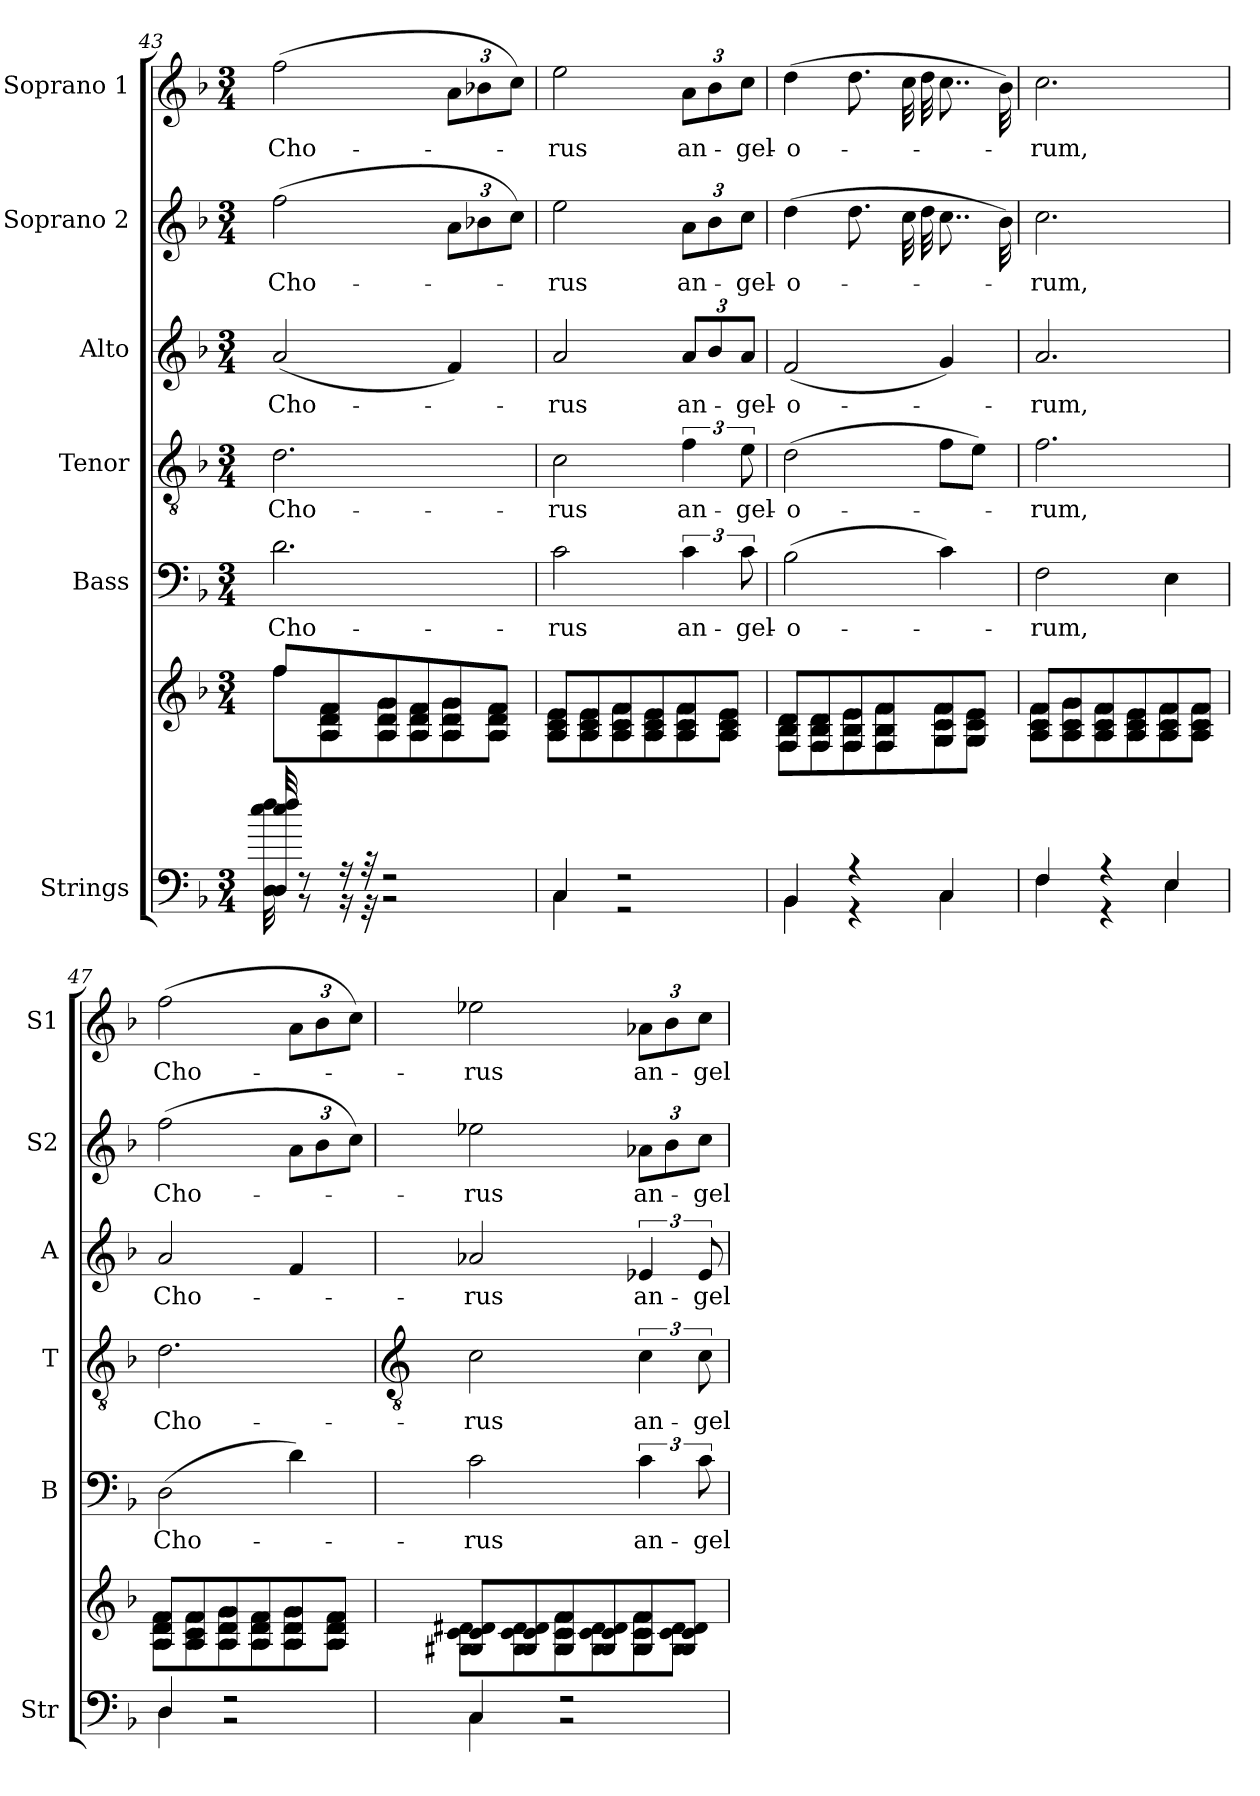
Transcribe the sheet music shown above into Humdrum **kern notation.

**kern	**kern	**kern	**text	**kern	**text	**kern	**text	**kern	**text	**kern	**text
*part6	*part6	*part5	*part5	*part4	*part4	*part3	*part3	*part2	*part2	*part1	*part1
*staff7	*staff6	*staff5	*staff5	*staff4	*staff4	*staff3	*staff3	*staff2	*staff2	*staff1	*staff1
*I"Strings	*	*I"Bass	*	*I"Tenor	*	*I"Alto	*	*I"Soprano 2	*	*I"Soprano 1	*
*I'Str	*	*I'B	*	*I'T	*	*I'A	*	*I'S2	*	*I'S1	*
!!LO:LB:g=z
*clefF4	*clefG2	*clefF4	*	*clefGv2	*	*clefG2	*	*clefG2	*	*clefG2	*
*k[b-]	*k[b-]	*k[b-]	*	*k[b-]	*	*k[b-]	*	*k[b-]	*	*k[b-]	*
*F:	*F:	*F:	*	*F:	*	*F:	*	*F:	*	*F:	*
*M3/4	*M3/4	*M3/4	*	*M3/4	*	*M3/4	*	*M3/4	*	*M3/4	*
=43	=43	=43	=43	=43	=43	=43	=43	=43	=43	=43	=43
*^	*^	*	*	*	*	*	*	*	*	*	*
!	!	!	!	!	!LO:LY:b	!	!LO:LY:b	!	!LO:LY:b	!	!LO:LY:b	!	!LO:LY:b
32D/ 32ee/ 32ff/	32D\ 32ee\ 32ff\	8ff/L	8ff\L	2.d	Cho-	2.d	Cho-	(<2a	Cho-	(>2ff	Cho-	(>2ff	Cho-
8r	8r	.	.	.	.	.	.	.	.	.	.	.	.
.	.	8A/ 8d/ 8f/	8A\ 8d\ 8f\	.	.	.	.	.	.	.	.	.	.
16r	16r	.	.	.	.	.	.	.	.	.	.	.	.
32r	32r	.	.	.	.	.	.	.	.	.	.	.	.
2r	2r	8A/ 8d/ 8g/	8A\ 8d\ 8g\	.	.	.	.	.	.	.	.	.	.
.	.	8A/ 8d/ 8f/	8A\ 8d\ 8f\	.	.	.	.	.	.	.	.	.	.
.	.	8A/ 8d/ 8g/	8A\ 8d\ 8g\	.	.	.	.	4f)	.	12aL	.	12aL	.
.	.	.	.	.	.	.	.	.	.	12b-X	.	12b-X	.
.	.	8A/ 8d/ 8f/J	8A\ 8d\ 8f\J	.	.	.	.	.	.	.	.	.	.
.	.	.	.	.	.	.	.	.	.	12ccJ)	.	12ccJ)	.
=44	=44	=44	=44	=44	=44	=44	=44	=44	=44	=44	=44	=44	=44
!	!	!	!	!	!LO:LY:b	!	!LO:LY:b	!	!LO:LY:b	!	!LO:LY:b	!	!LO:LY:b
4C/	4C\	8A/ 8c/ 8e/L	8A\ 8c\ 8e\L	2c	-rus	2c	-rus	2a	-rus	2ee	-rus	2ee	-rus
.	.	8A/ 8c/ 8e/	8A\ 8c\ 8e\	.	.	.	.	.	.	.	.	.	.
2r	2r	8A/ 8c/ 8f/	8A\ 8c\ 8f\	.	.	.	.	.	.	.	.	.	.
.	.	8A/ 8c/ 8e/	8A\ 8c\ 8e\	.	.	.	.	.	.	.	.	.	.
!	!	!	!	!	!LO:LY:b	!	!LO:LY:b	!	!LO:LY:b	!	!LO:LY:b	!	!LO:LY:b
.	.	8A/ 8c/ 8f/	8A\ 8c\ 8f\	6c	an-	6f	an-	12aL	an-	12aL	an-	12aL	an-
.	.	.	.	.	.	.	.	12b-	.	12b-	.	12b-	.
.	.	8A/ 8c/ 8e/J	8A\ 8c\ 8e\J	.	.	.	.	.	.	.	.	.	.
!	!	!	!	!	!LO:LY:b	!	!LO:LY:b	!	!LO:LY:b	!	!LO:LY:b	!	!LO:LY:b
.	.	.	.	12c	-gel-	12e	-gel-	12aJ	-gel-	12ccJ	-gel-	12ccJ	-gel-
=45	=45	=45	=45	=45	=45	=45	=45	=45	=45	=45	=45	=45	=45
!	!	!	!	!	!LO:LY:b	!	!LO:LY:b	!	!LO:LY:b	!	!LO:LY:b	!	!LO:LY:b
4BB-/	4BB-\	8F/ 8B-/ 8d/L	8F\ 8B-\ 8d\L	(>2B-	-o-	(>2d	-o-	(<2f	-o-	(>4dd	-o-	(>4dd	-o-
.	.	8F/ 8B-/ 8d/	8F\ 8B-\ 8d\	.	.	.	.	.	.	.	.	.	.
4r	4r	8F/ 8B-/ 8e/	8F\ 8B-\ 8e\	.	.	.	.	.	.	8.ddL	.	8.ddL	.
.	.	8F/ 8B-/ 8f/	8F\ 8B-\ 8f\	.	.	.	.	.	.	.	.	.	.
.	.	.	.	.	.	.	.	.	.	32ccLL	.	32ccLL	.
.	.	.	.	.	.	.	.	.	.	32dd	.	32dd	.
4C/	4C\	8G/ 8c/ 8f/	8G\ 8c\ 8f\	4c)	.	8fL	.	4g)	.	8..cc	.	8..cc	.
.	.	8G/ 8c/ 8e/J	8G\ 8c\ 8e\J	.	.	8eJ)	.	.	.	.	.	.	.
.	.	.	.	.	.	.	.	.	.	32b-J)	.	32b-J)	.
=46	=46	=46	=46	=46	=46	=46	=46	=46	=46	=46	=46	=46	=46
!	!	!	!	!	!LO:LY:b	!	!LO:LY:b	!	!LO:LY:b	!	!LO:LY:b	!	!LO:LY:b
4F/	4F\	8A/ 8c/ 8f/L	8A\ 8c\ 8f\L	2F	-rum,	2.f	-rum,	2.a	-rum,	2.cc	-rum,	2.cc	-rum,
.	.	8A/ 8c/ 8g/	8A\ 8c\ 8g\	.	.	.	.	.	.	.	.	.	.
4r	4r	8A/ 8c/ 8f/	8A\ 8c\ 8f\	.	.	.	.	.	.	.	.	.	.
.	.	8A/ 8c/ 8e/	8A\ 8c\ 8e\	.	.	.	.	.	.	.	.	.	.
4E/	4E\	8A/ 8c/ 8f/	8A\ 8c\ 8f\	4E	.	.	.	.	.	.	.	.	.
.	.	8A/ 8c/ 8f/J	8A\ 8c\ 8f\J	.	.	.	.	.	.	.	.	.	.
=47	=47	=47	=47	=47	=47	=47	=47	=47	=47	=47	=47	=47	=47
!	!	!	!	!	!LO:LY:b	!	!LO:LY:b	!	!LO:LY:b	!	!LO:LY:b	!	!LO:LY:b
4D/	4D\	8A/ 8d/ 8f/L	8A\ 8d\ 8f\L	(>2D	Cho-	2.d	Cho-	2a	Cho-	(>2ff	Cho-	(>2ff	Cho-
.	.	8A/ 8c/ 8f/	8A\ 8c\ 8f\	.	.	.	.	.	.	.	.	.	.
2r	2r	8A/ 8d/ 8g/	8A\ 8d\ 8g\	.	.	.	.	.	.	.	.	.	.
.	.	8A/ 8d/ 8f/	8A\ 8d\ 8f\	.	.	.	.	.	.	.	.	.	.
.	.	8A/ 8d/ 8g/	8A\ 8d\ 8g\	4d)	.	.	.	4f	.	12aL	.	12aL	.
.	.	.	.	.	.	.	.	.	.	12b-	.	12b-	.
.	.	8A/ 8d/ 8f/J	8A\ 8d\ 8f\J	.	.	.	.	.	.	.	.	.	.
.	.	.	.	.	.	.	.	.	.	12ccJ)	.	12ccJ)	.
!!LO:LB:g=z
=48	=48	=48	=48	=48	=48	=48	=48	=48	=48	=48	=48	=48	=48
*	*	*	*	*	*	*clefGv2	*	*	*	*	*	*	*
!	!	!	!	!	!LO:LY:b	!	!LO:LY:b	!	!LO:LY:b	!	!LO:LY:b	!	!LO:LY:b
4C/	4C\	8G#X/ 8c/ 8d#X/L	8G#X\ 8c\ 8d#X\L	2c	-rus	2c	-rus	2a-X	-rus	2ee-X	-rus	2ee-X	-rus
.	.	8G#/ 8c/ 8d#/	8G#\ 8c\ 8d#\	.	.	.	.	.	.	.	.	.	.
2r	2r	8G#/ 8c/ 8f/	8G#\ 8c\ 8f\	.	.	.	.	.	.	.	.	.	.
.	.	8G#/ 8c/ 8d#/	8G#\ 8c\ 8d#\	.	.	.	.	.	.	.	.	.	.
!	!	!	!	!	!LO:LY:b	!	!LO:LY:b	!	!LO:LY:b	!	!LO:LY:b	!	!LO:LY:b
.	.	8G#/ 8c/ 8f/	8G#\ 8c\ 8f\	6c	an-	6c	an-	6e-X	an-	12a-XL	an-	12a-XL	an-
.	.	.	.	.	.	.	.	.	.	12b-	.	12b-	.
.	.	8G#/ 8c/ 8d#/J	8G#\ 8c\ 8d#\J	.	.	.	.	.	.	.	.	.	.
!	!	!	!	!	!LO:LY:b	!	!LO:LY:b	!	!LO:LY:b	!	!LO:LY:b	!	!LO:LY:b
.	.	.	.	12c	-gel-	12c	-gel-	12e-	-gel-	12ccJ	-gel-	12ccJ	-gel-
*v	*v	*	*	*	*	*	*	*	*	*	*	*	*
*	*v	*v	*	*	*	*	*	*	*	*	*	*
=	=	=	=	=	=	=	=	=	=	=	=
*-	*-	*-	*-	*-	*-	*-	*-	*-	*-	*-	*-
